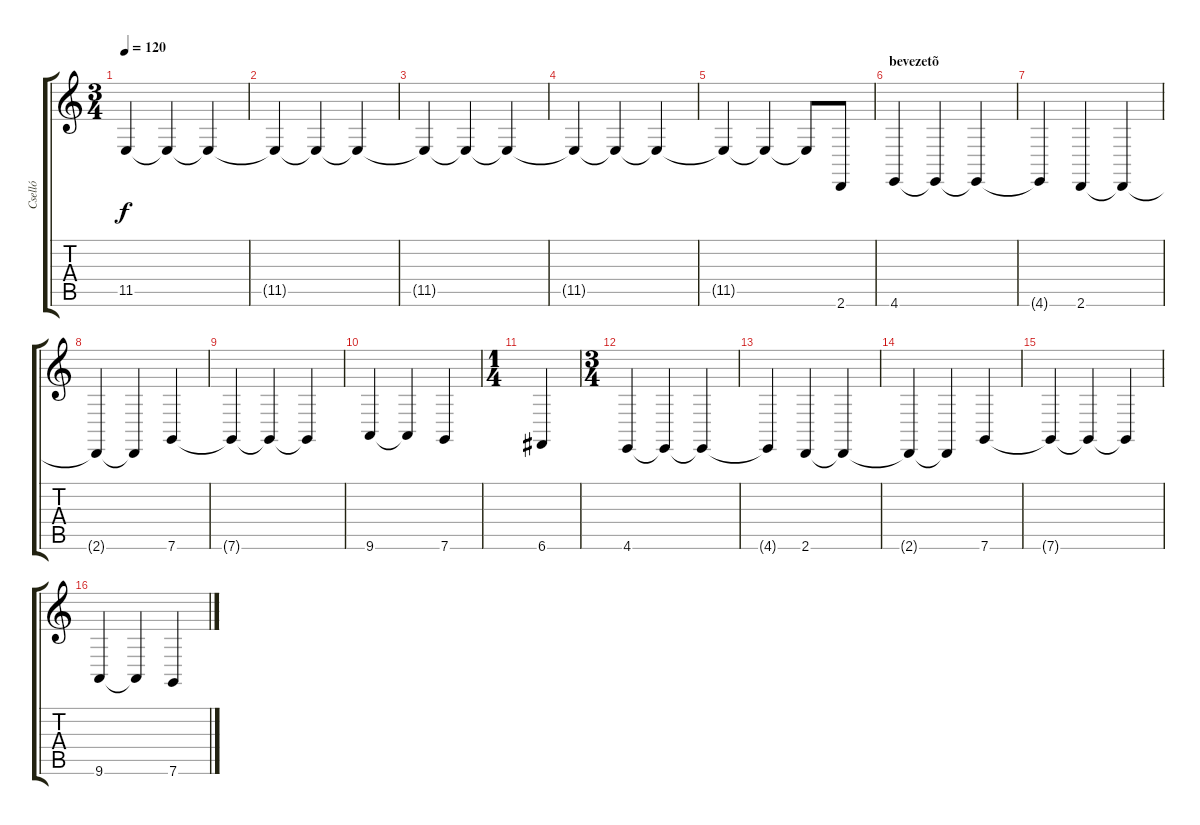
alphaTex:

\track ("Cselló" "Cselló") {instrument cello}
\staff {score tabs}
\tuning (C4 G3 Eb3 Bb2 F2 C2) {hide}
\ts (3 4)
\tempo 120
\clef g2
\ks c
11.5.4{dy f} 11.5{t}.4 11.5{t}.4 |
11.5{t}.4 11.5{t}.4 11.5{t}.4 |
11.5{t}.4 11.5{t}.4 11.5{t}.4 |
11.5{t}.4 11.5{t}.4 11.5{t}.4 |
11.5{t}.4 11.5{t}.4 11.5{t}.8 2.6.8 |
\section ("" "bevezetõ")
4.6.4 4.6{t}.4 4.6{t}.4 |
4.6{t}.4 2.6.4 2.6{t}.4 |
2.6{t}.4 2.6{t}.4 7.6.4 |
7.6{t}.4 7.6{t}.4 7.6{t}.4 |
9.6.4 9.6{t}.4 7.6.4 |
\ts (1 4)
6.6.4 |
\ts (3 4)
4.6.4 4.6{t}.4 4.6{t}.4 |
4.6{t}.4 2.6.4 2.6{t}.4 |
2.6{t}.4 2.6{t}.4 7.6.4 |
7.6{t}.4 7.6{t}.4 7.6{t}.4 |
9.6.4 9.6{t}.4 7.6.4
